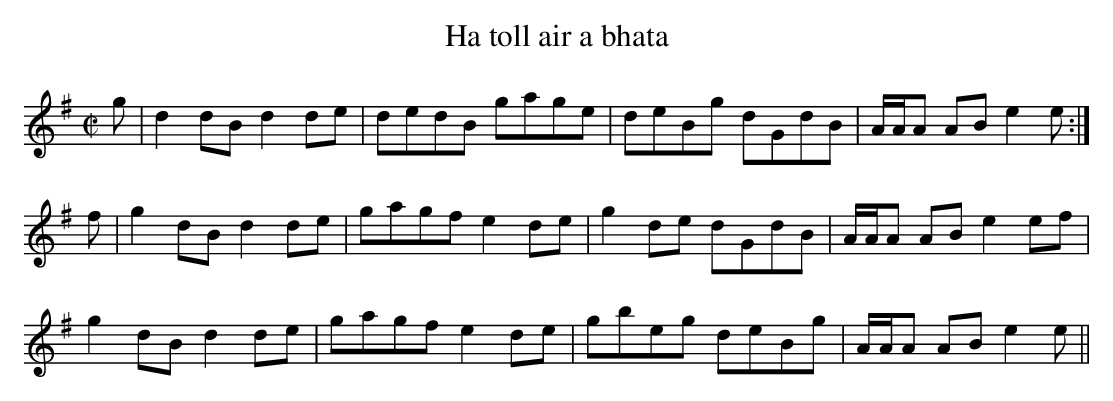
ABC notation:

X:1
T:Ha toll air a bhata
M:C|
L:1/8
K:G
g|d2 dB d2 de|dedB gage|deBg dGdB|A/A/A AB e2e:|
f|g2 dB d2 de|gagf e2 de|g2 de dGdB|A/A/A AB e2ef|
g2 dB d2 de|gagf e2de|gbeg deBg|A/A/A AB e2e||
